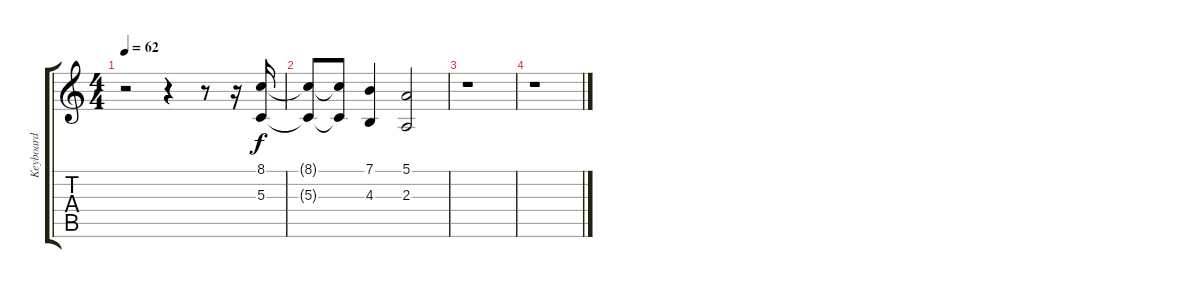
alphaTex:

\track ("Keyboard" "Keyboard") {instrument electricpiano1}
\staff {score tabs}
\tuning (E4 B3 G3 D3 A2 D2) {hide}
\ts (4 4)
\tempo 62
\clef g2
\ks c
r.2{dy f} r.4 r.8 r.16 (8.1 5.3).16 |
(8.1{t} 5.3{t}).8 (8.1{t} 5.3{t}).8 (7.1 4.3).4 (5.1 2.3).2 |
r.1 |
r.1
